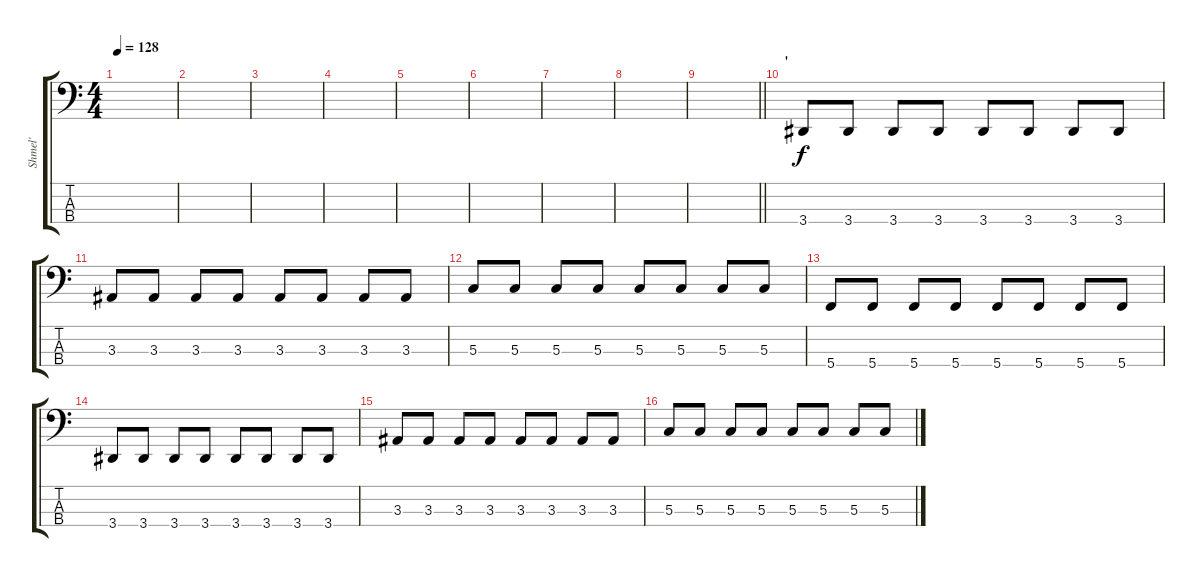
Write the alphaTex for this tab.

\track ("Shmel'" "Shmel'") {instrument electricbassfinger}
\staff {score tabs}
\tuning (F2 C2 G1 C1) {hide}
\ts (4 4)
\tempo 128
\clef f4
\ks c
|
|
|
|
|
|
|
|
\barLineRight lightlight
|
\section ("" "'")
3.4.8 3.4.8 3.4.8 3.4.8 3.4.8 3.4.8 3.4.8 3.4.8 |
3.3.8 3.3.8 3.3.8 3.3.8 3.3.8 3.3.8 3.3.8 3.3.8 |
5.3.8 5.3.8 5.3.8 5.3.8 5.3.8 5.3.8 5.3.8 5.3.8 |
5.4.8 5.4.8 5.4.8 5.4.8 5.4.8 5.4.8 5.4.8 5.4.8 |
3.4.8 3.4.8 3.4.8 3.4.8 3.4.8 3.4.8 3.4.8 3.4.8 |
3.3.8 3.3.8 3.3.8 3.3.8 3.3.8 3.3.8 3.3.8 3.3.8 |
5.3.8 5.3.8 5.3.8 5.3.8 5.3.8 5.3.8 5.3.8 5.3.8
